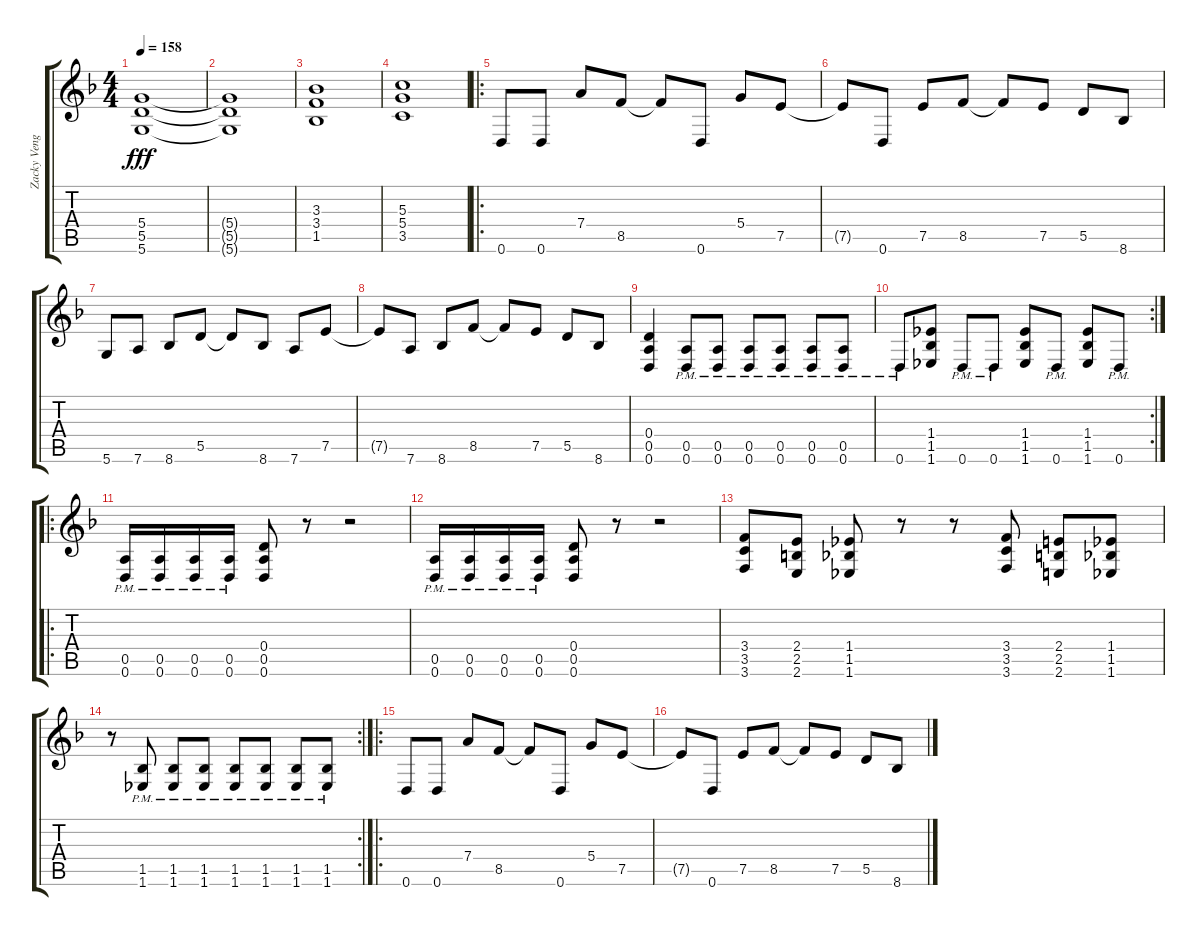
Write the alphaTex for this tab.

\track ("Zacky Vengeance" "Zacky Veng") {instrument distortionguitar}
\staff {score tabs}
\tuning (E4 B3 G3 D3 A2 D2) {hide}
\ts (4 4)
\tempo 158
\clef g2
\ks f
(5.4 5.5 5.6).1{dy fff} |
(5.4{t} 5.5{t} 5.6{t}).1 |
(3.3 3.4 1.5).1 |
(5.3 5.4 3.5).1 |
\ro
0.6.8 0.6.8 7.4.8 8.5.8 8.5{t}.8 0.6.8 5.4.8 7.5.8 |
7.5{t}.8 0.6.8 7.5.8 8.5.8 8.5{t}.8 7.5.8 5.5.8 8.6.8 |
5.6.8 7.6.8 8.6.8 5.5.8 5.5{t}.8 8.6.8 7.6.8 7.5.8 |
7.5{t}.8 7.6.8 8.6.8 8.5.8 8.5{t}.8 7.5.8 5.5.8 8.6.8 |
(0.4 0.5 0.6).4 (0.5{pm} 0.6{pm}).8 (0.5{pm} 0.6{pm}).8 (0.5{pm} 0.6{pm}).8 (0.5{pm} 0.6{pm}).8 (0.5{pm} 0.6{pm}).8 (0.5{pm} 0.6{pm}).8 |
\rc 2
0.6{pm}.8 (1.4 1.5 1.6).8 0.6{pm}.8 0.6{pm}.8 (1.4 1.5 1.6).8 0.6{pm}.8 (1.4 1.5 1.6).8 0.6{pm}.8 |
\ro
(0.5{pm} 0.6{pm}).16 (0.5{pm} 0.6{pm}).16 (0.5{pm} 0.6{pm}).16 (0.5{pm} 0.6{pm}).16 (0.4 0.5 0.6).8 r.8 r.2 |
(0.5{pm} 0.6{pm}).16 (0.5{pm} 0.6{pm}).16 (0.5{pm} 0.6{pm}).16 (0.5{pm} 0.6{pm}).16 (0.4 0.5 0.6).8 r.8 r.2 |
(3.4 3.5 3.6).8 (2.4 2.5 2.6).8 (1.4 1.5 1.6).8 r.8 r.8 (3.4 3.5 3.6).8 (2.4 2.5 2.6).8 (1.4 1.5 1.6).8 |
\rc 2
r.8 (1.5{pm} 1.6{pm}).8 (1.5{pm} 1.6{pm}).8 (1.5{pm} 1.6{pm}).8 (1.5{pm} 1.6{pm}).8 (1.5{pm} 1.6{pm}).8 (1.5{pm} 1.6{pm}).8 (1.5{pm} 1.6{pm}).8 |
\ro
0.6.8 0.6.8 7.4.8 8.5.8 8.5{t}.8 0.6.8 5.4.8 7.5.8 |
7.5{t}.8 0.6.8 7.5.8 8.5.8 8.5{t}.8 7.5.8 5.5.8 8.6.8
